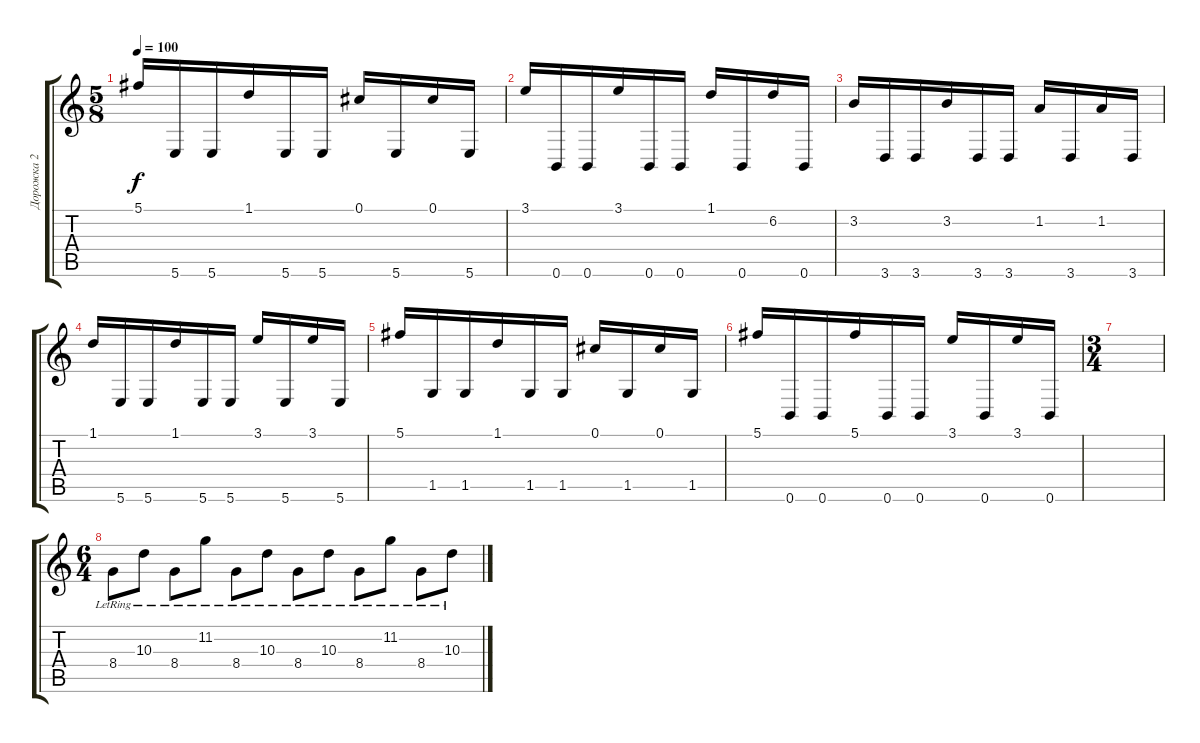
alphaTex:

\track ("Дорожка 2" "Дорожка 2") {instrument distortionguitar}
\staff {score tabs}
\tuning (Db4 Ab3 E3 B2 Gb2 B1) {hide}
\ts (5 8)
\tempo 100
\clef g2
\ks c
5.1.16{dy f} 5.6.16 5.6.16 1.1.16 5.6.16 5.6.16 0.1.16 5.6.16 0.1.16 5.6.16 |
3.1.16 0.6.16 0.6.16 3.1.16 0.6.16 0.6.16 1.1.16 0.6.16 6.2.16 0.6.16 |
3.2.16 3.6.16 3.6.16 3.2.16 3.6.16 3.6.16 1.2.16 3.6.16 1.2.16 3.6.16 |
1.1.16 5.6.16 5.6.16 1.1.16 5.6.16 5.6.16 3.1.16 5.6.16 3.1.16 5.6.16 |
5.1.16 1.5.16 1.5.16 1.1.16 1.5.16 1.5.16 0.1.16 1.5.16 0.1.16 1.5.16 |
5.1.16 0.6.16 0.6.16 5.1.16 0.6.16 0.6.16 3.1.16 0.6.16 3.1.16 0.6.16 |
\ts (3 4)
|
\ts (6 4)
8.4{lr}.8 10.3{lr}.8 8.4{lr}.8 11.2{lr}.8 8.4{lr}.8 10.3{lr}.8 8.4{lr}.8 10.3{lr}.8 8.4{lr}.8 11.2{lr}.8 8.4{lr}.8 10.3{lr}.8
